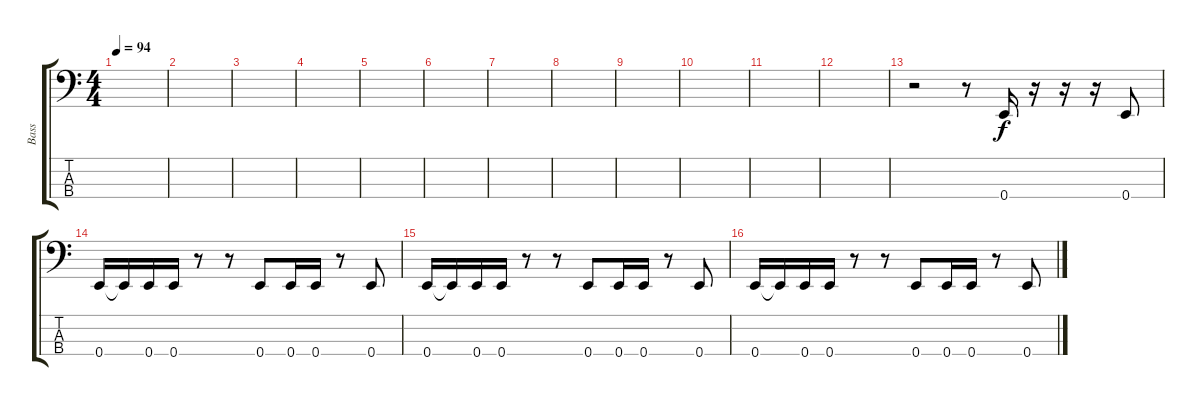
\track ("Bass" "Bass") {instrument electricbassfinger}
\staff {score tabs}
\tuning (G2 D2 A1 E1) {hide}
\ts (4 4)
\tempo 94
\clef f4
\ks c
|
|
|
|
|
|
|
|
|
|
|
|
r.2 r.8 0.4.16 r.16 r.16 r.16 0.4.8 |
0.4.16 0.4{t}.16 0.4.16 0.4.16 r.8 r.8 0.4.8 0.4.16 0.4.16 r.8 0.4.8 |
0.4.16 0.4{t}.16 0.4.16 0.4.16 r.8 r.8 0.4.8 0.4.16 0.4.16 r.8 0.4.8 |
0.4.16 0.4{t}.16 0.4.16 0.4.16 r.8 r.8 0.4.8 0.4.16 0.4.16 r.8 0.4.8
